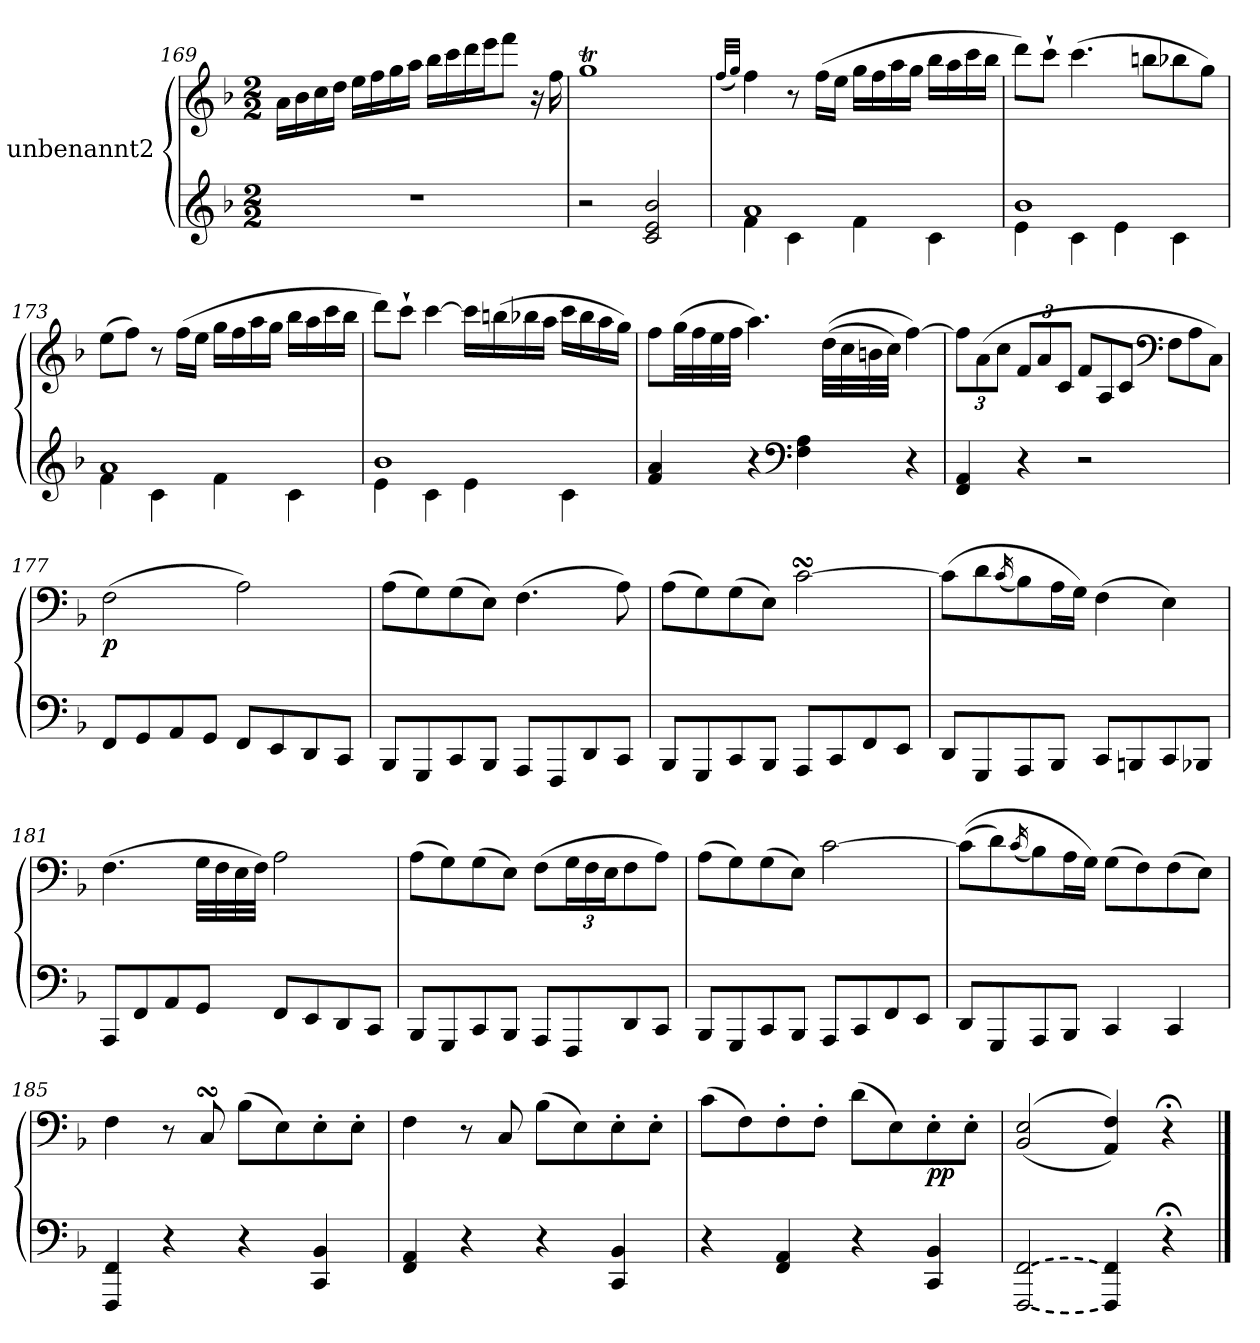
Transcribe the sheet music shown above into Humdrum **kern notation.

**kern	**kern	**dynam
*part1	*part1	*part1
*staff2	*staff1	*staff1/2
*I"unbenannt2	*	*
*clefG2	*clefG2	*
*k[b-]	*k[b-]	*
*M2/2	*M2/2	*
=169	=169	=169
1r	16a\LL	.
.	16b-\	.
.	16cc\	.
.	16dd\JJ	.
.	16ee\LL	.
.	16ff\	.
.	16gg\	.
.	16aa\JJ	.
.	16bb-\LL	.
.	16ccc\	.
.	16ddd\	.
.	16eee\J	.
.	8fff\J	.
.	16r	.
.	16ff\	.
=170	=170	=170
2r	1ggT	.
2c/ 2e/ 2b-/	.	.
=171	=171	=171
.	(<32qff/LLL	.
.	32qgg/JJJ)	.
*^	*	*
1a	4f\	4ff\	.
.	4c\	8r	.
.	.	(>16ff\LL	.
.	.	16ee\JJ	.
.	4f\	16gg\LL	.
.	.	16ff\	.
.	.	16aa\	.
.	.	16gg\JJ	.
.	4c\	16bb-\LL	.
.	.	16aa\	.
.	.	16ccc\	.
.	.	16bb-\JJ	.
=172	=172	=172	=172
1b-	4e\	8ddd\L)	.
.	.	8ccc`\J	.
.	4c\	(>4.ccc\	.
.	4e\	.	.
.	.	8bbn\L	.
.	4c\	8bb-X\	.
.	.	8gg\J)	.
=173	=173	=173	=173
1a	4f\	(>8ee\L	.
.	.	8ff\J)	.
.	4c\	8r	.
.	.	(>16ff\LL	.
.	.	16ee\JJ	.
.	4f\	16gg\LL	.
.	.	16ff\	.
.	.	16aa\	.
.	.	16gg\JJ	.
.	4c\	16bb-\LL	.
.	.	16aa\	.
.	.	16ccc\	.
.	.	16bb-\JJ	.
=174	=174	=174	=174
1b-	4e\	8ddd\L)	.
.	.	8ccc`\J	.
.	4c\	[4ccc\	.
.	4e\	16ccc\LL]	.
.	.	(>16bbn\	.
.	.	16bb-X\	.
.	.	16aa\JJ	.
.	4c\	16ccc\LL	.
.	.	16bb-\	.
.	.	16aa\	.
.	.	16gg\JJ)	.
*v	*v	*	*
=175	=175	=175
4f/ 4a/	8ff\L	.
.	(>32gg\LL	.
.	32ff\	.
.	32ee\	.
.	32ff\JJJ	.
4r	4.aa\)	.
*clefF4	*	*
4F\ 4A\	.	.
.	(>(>32dd\LLL	.
.	32cc\	.
.	32bn\	.
.	32cc\JJJ)	.
4r	[4ff\)	.
=176	=176	=176
*	*Xbrackettup	*
4FF/ 4AA/	12ff\L]	.
.	(>12a\	.
.	12cc\J	.
4r	12f/L	.
.	12a/	.
.	12c/J	.
*	*Xtuplet	*
2r	12f/L	.
.	12A/	.
.	12c/J	.
*	*clefF4	*
.	12F\L	.
.	12A\	.
.	12C\J)	.
=177	=177	=177
!	!	!LO:DY:b
8FF/L	(>2F\	p
8GG/	.	.
8AA/	.	.
8GG/J	.	.
8FF/L	2A\)	.
8EE/	.	.
8DD/	.	.
8CC/J	.	.
=178	=178	=178
8BBB-/L	(>8A\L	.
8GGG/	8G\)	.
8CC/	(>8G\	.
8BBB-/J	8E\J)	.
8AAA/L	(>4.F\	.
8FFF/	.	.
8DD/	.	.
8CC/J	8A\)	.
=179	=179	=179
8BBB-/L	(>8A\L	.
8GGG/	8G\)	.
8CC/	(>8G\	.
8BBB-/J	8E\J)	.
8AAA/L	[2csSSS\	.
8CC/	.	.
8FF/	.	.
8EE/J	.	.
=180	=180	=180
8DD/L	(>8c\L]	.
8GGG/	8d\	.
.	(<16qc/	.
8AAA/	8B-\)	.
8BBB-/J	16A\L	.
.	16G\JJ)	.
8CC/L	(>4F\	.
8BBBn/	.	.
8CC/	4E\)	.
8BBB-X/J	.	.
=181	=181	=181
8AAA/L	(>4.F\	.
8FF/	.	.
8AA/	.	.
8GG/J	32G\LLL	.
.	32F\	.
.	32E\	.
.	32F\JJJ)	.
8FF/L	2A\	.
8EE/	.	.
8DD/	.	.
8CC/J	.	.
=182	=182	=182
8BBB-/L	(>8A\L	.
8GGG/	8G\)	.
8CC/	(>8G\	.
8BBB-/J	8E\J)	.
8AAA/L	(>8F\L	.
*	*tuplet	*
8FFF/	24G\L	.
.	24F\	.
.	24E\J	.
8DD/	8F\	.
8CC/J	8A\J)	.
=183	=183	=183
8BBB-/L	(>8A\L	.
8GGG/	8G\)	.
8CC/	(>8G\	.
8BBB-/J	8E\J)	.
8AAA/L	[2c\	.
8CC/	.	.
8FF/	.	.
8EE/J	.	.
=184	=184	=184
8DD/L	(>(>8c\L]	.
8GGG/	8d\)	.
.	(<16qc/	.
8AAA/	8B-\)	.
8BBB-/J	16A\L	.
.	16G\JJ)	.
4CC/	(>8G\L	.
.	8F\)	.
4CC/	(>8F\	.
.	8E\J)	.
=185	=185	=185
4FFF/ 4FF/	4F\	.
4r	8r	.
.	8CsSSS/	.
4r	(>8B-\L	.
.	8E\)	.
4CC/ 4BB-/	8E'\	.
.	8E'\J	.
=186	=186	=186
4FF/ 4AA/	4F\	.
4r	8r	.
.	8C/	.
4r	(>8B-\L	.
.	8E\)	.
4CC/ 4BB-/	8E'\	.
.	8E'\J	.
=187	=187	=187
4r	(>8c\L	.
.	8F\)	.
4FF/ 4AA/	8F'\	.
.	8F'\J	.
4r	(>8d\L	.
.	8E\)	.
!	!	!LO:DY:b
4CC/ 4BB-/	8E'\	pp
.	8E'\J	.
=188	=188	=188
!LO:T:n=1:dash	!	!
!LO:T:n=2:dash	!	!
[2FFF/ [2FF/	(<(>2BB-/ 2E/	.
4FFF/] 4FF/]	4AA/ 4F/))	.
4r;	4r;<	.
==	==	==
*-	*-	*-
